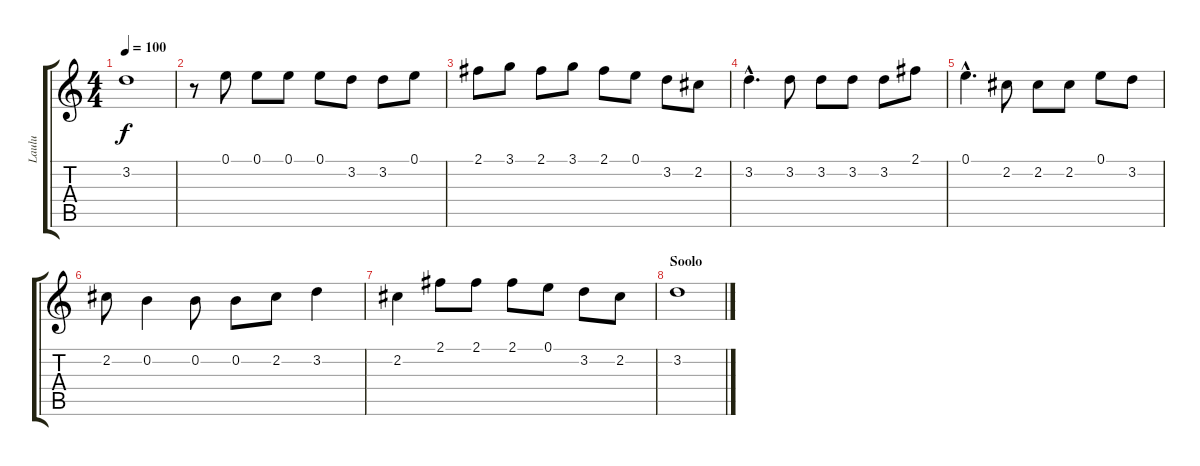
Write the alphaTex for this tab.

\track ("Laulu" "Laulu") {instrument acousticguitarsteel}
\staff {score tabs}
\tuning (E4 B3 G3 D3 A2 E2) {hide}
\ts (4 4)
\tempo 100
\clef g2
\ks c
3.2.1{dy f} |
r.8 0.1.8 0.1.8 0.1.8 0.1.8 3.2.8 3.2.8 0.1.8 |
2.1.8 3.1.8 2.1.8 3.1.8 2.1.8 0.1.8 3.2.8 2.2.8 |
3.2{hac}.4{d} 3.2.8 3.2.8 3.2.8 3.2.8 2.1.8 |
0.1{hac}.4{d} 2.2.8 2.2.8 2.2.8 0.1.8 3.2.8 |
2.2.8 0.2.4 0.2.8 0.2.8 2.2.8 3.2.4 |
2.2.4 2.1.8 2.1.8 2.1.8 0.1.8 3.2.8 2.2.8 |
\section ("" "Soolo")
3.2.1
